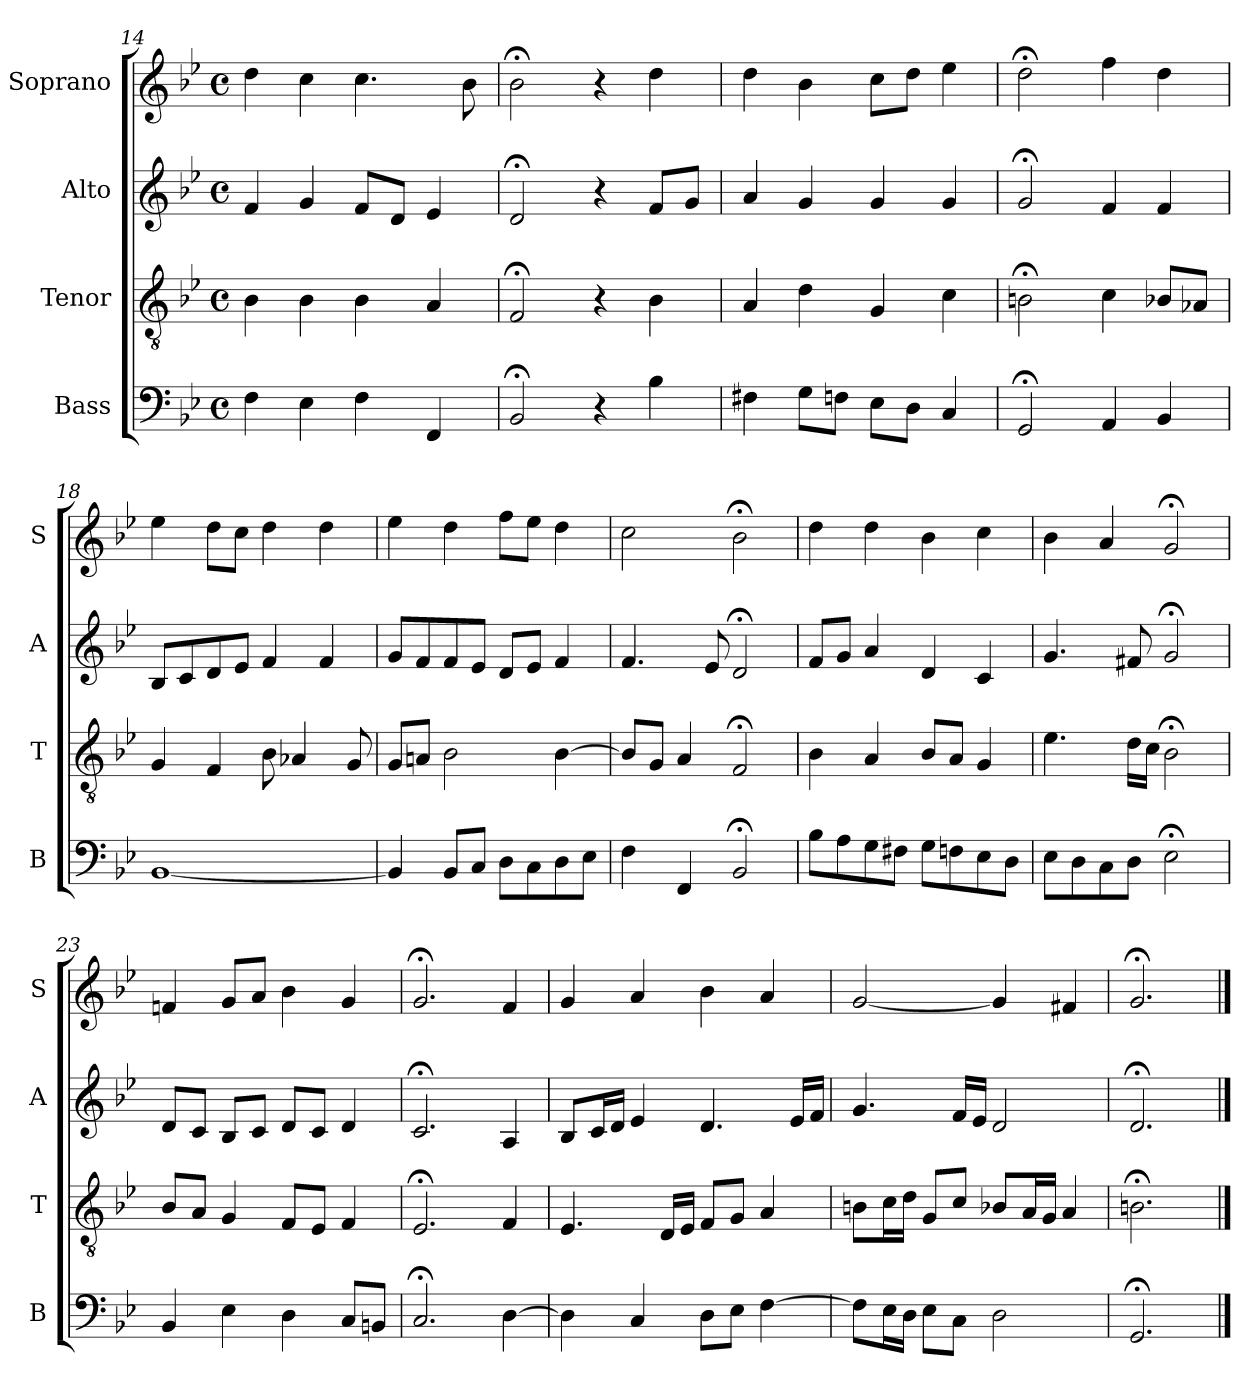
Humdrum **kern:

**kern	**kern	**kern	**kern
*part4	*part3	*part2	*part1
*staff4	*staff3	*staff2	*staff1
*I"Bass	*I"Tenor	*I"Alto	*I"Soprano
*I'B	*I'T	*I'A	*I'S
*clefF4	*clefGv2	*clefG2	*clefG2
*k[b-e-]	*k[b-e-]	*k[b-e-]	*k[b-e-]
*g:	*g:	*g:	*g:
*M4/4	*M4/4	*M4/4	*M4/4
*met(c)	*met(c)	*met(c)	*met(c)
=14	=14	=14	=14
4F	4B-	4f	4dd
4E-	4B-	4g	4cc
4F	4B-	8fL	4.cc
.	.	8dJ	.
4FF	4A	4e-	.
.	.	.	8b-
=15	=15	=15	=15
2BB-;<	2F;<	2d;<	2b-;<
4r	4r	4r	4r
4B-	4B-	8fL	4dd
.	.	8gJ	.
=16	=16	=16	=16
4F#X	4A	4a	4dd
8GL	4d	4g	4b-
8FnJ	.	.	.
8E-L	4G	4g	8ccL
8DJ	.	.	8ddJ
4C	4c	4g	4ee-
=17	=17	=17	=17
2GG;<	2Bn;<	2g;<	2dd;<
4AA	4c	4f	4ff
4BB-	8B-XL	4f	4dd
.	8A-XJ	.	.
=18	=18	=18	=18
[1BB-	4G	8B-L	4ee-
.	.	8c	.
.	4F	8d	8ddL
.	.	8e-J	8ccJ
.	8B-	4f	4dd
.	4A-X	.	.
.	.	4f	4dd
.	8G	.	.
=19	=19	=19	=19
4BB-]	8GL	8gL	4ee-
.	8AnJ	8f	.
8BB-L	2B-	8f	4dd
8CJ	.	8e-J	.
8DL	.	8dL	8ffL
8C	.	8e-J	8ee-J
8D	[4B-	4f	4dd
8E-J	.	.	.
=20	=20	=20	=20
4F	8B-L]	4.f	2cc
.	8GJ	.	.
4FF	4A	.	.
.	.	8e-	.
2BB-;<	2F;<	2d;<	2b-;<
=21	=21	=21	=21
8B-L	4B-	8fL	4dd
8A	.	8gJ	.
8G	4A	4a	4dd
8F#XJ	.	.	.
8GL	8B-L	4d	4b-
8Fn	8AJ	.	.
8E-	4G	4c	4cc
8DJ	.	.	.
=22	=22	=22	=22
8E-L	4.e-	4.g	4b-
8D	.	.	.
8C	.	.	4a
8DJ	16dLL	8f#X	.
.	16cJJ	.	.
2E-;<	2B-;<	2g;<	2g;<
=23	=23	=23	=23
4BB-	8B-L	8dL	4fn
.	8AJ	8cJ	.
4E-	4G	8B-L	8gL
.	.	8cJ	8aJ
4D	8FL	8dL	4b-
.	8E-J	8cJ	.
8CL	4F	4d	4g
8BBnJ	.	.	.
=24	=24	=24	=24
2.C;<	2.E-;<	2.c;<	2.g;<
[4D	4F	4A	4f
=25	=25	=25	=25
4D]	4.E-	8B-L	4g
.	.	16cL	.
.	.	16dJJ	.
4C	.	4e-	4a
.	16DLL	.	.
.	16E-JJ	.	.
8DL	8FL	4.d	4b-
8E-J	8GJ	.	.
[4F	4A	.	4a
.	.	16e-LL	.
.	.	16fJJ	.
=26	=26	=26	=26
8FL]	8BnL	4.g	[2g
16E-L	16cL	.	.
16DJJ	16dJJ	.	.
8E-L	8GL	.	.
8CJ	8cJ	16fLL	.
.	.	16e-JJ	.
2Di	8B-XiL	2di	4gi]
.	16AL	.	.
.	16GJJ	.	.
.	4A	.	4f#X
=27	=27	=27	=27
2.GG;<	2.Bn;<	2.d;<	2.g;<
==	==	==	==
*-	*-	*-	*-
